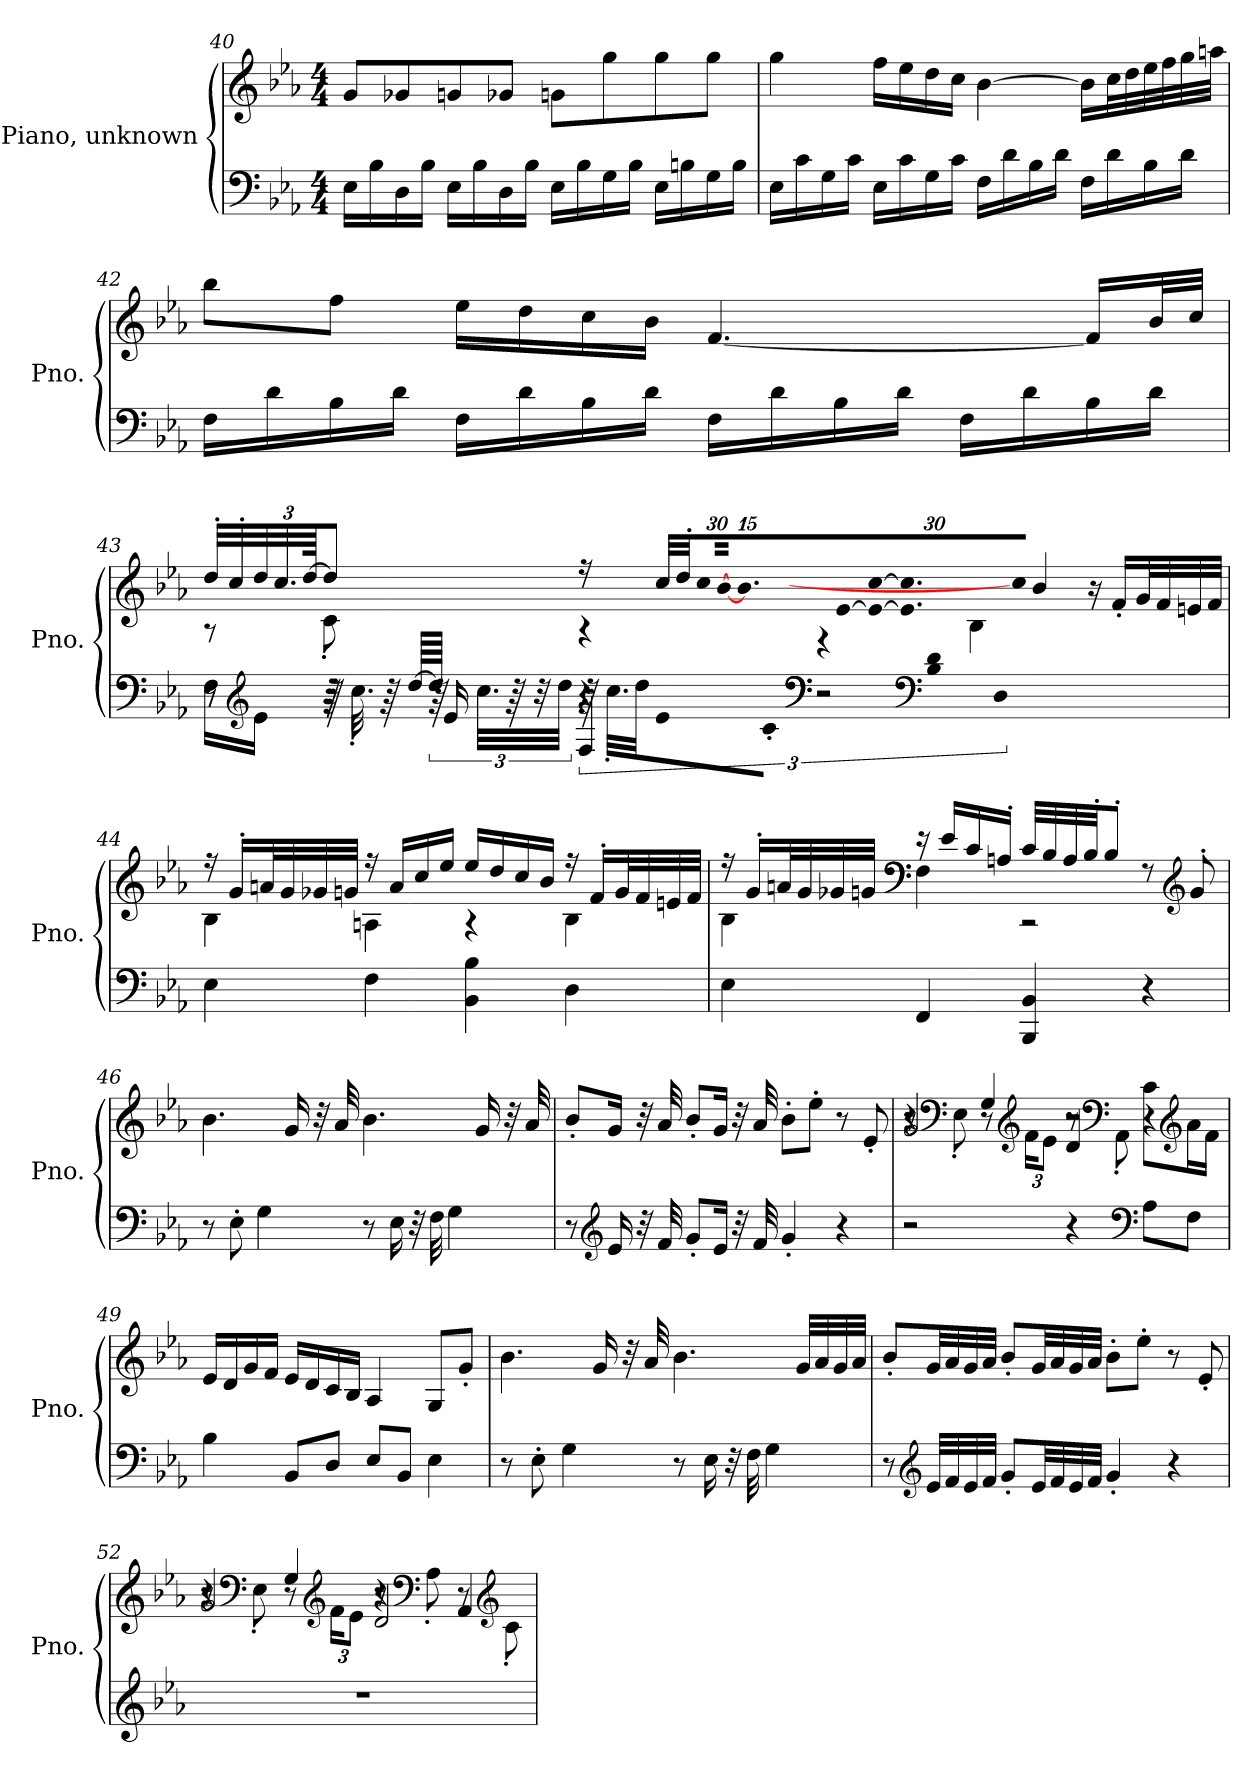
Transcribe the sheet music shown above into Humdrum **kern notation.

**kern	**kern
*part1	*part1
*staff2	*staff1
*I"Piano, unknown	*
*I'Pno.	*
*clefF4	*clefG2
*k[b-e-a-]	*k[b-e-a-]
*M4/4	*M4/4
=40	=40
16E-\LL	8g/L
16B-\	.
16D\	8g-X/
16B-\JJ	.
16E-\LL	8gn/
16B-\	.
16D\	8g-X/J
16B-\JJ	.
16E-\LL	8gn\L
16B-\	.
16G\	8gg\
16B-\JJ	.
16E-\LL	8gg\
16Bn\	.
16G\	8gg\J
16B\JJ	.
!!LO:LB:g=z
=41	=41
16E-\LL	4gg\
16c\	.
16G\	.
16c\JJ	.
16E-\LL	16ff\LL
16c\	16ee-\
16G\	16dd\
16c\JJ	16cc\JJ
16F\LL	[4b-\
16d\	.
16B-\	.
16d\JJ	.
16F\LL	16b-\LL]
16d\	32cc\L
.	32dd\
16B-\	32ee-\
.	32ff\
16d\JJ	32gg\
.	32aan\JJJ
=42	=42
16F\LL	8bb-\L
16d\	.
16B-\	8ff\J
16d\JJ	.
16F\LL	16ee-\LL
16d\	16dd\
16B-\	16cc\
16d\JJ	16b-\JJ
16F\LL	[4.f/
16d\	.
16B-\	.
16d\JJ	.
16F\LL	.
16d\	.
16B-\	16f/LL]
16d\JJ	32b-/L
.	32cc/JJJ
!!LO:LB:g=z
=43	=43
*^	*^
*	*^	*	*
8r	16F\LL	8r	32dd'/LLL	8r
.	.	.	32cc'/	.
*clefG2	*	*	*	*
*	*	*	*Xbrackettup	*
.	16e-\JJ	.	48dd/	.
.	.	.	48.cc/	.
.	.	.	[96dd/JJK	.
32r	64r	16r	8dd/J]	8c'\
.	32.cc'\	.	.	.
64r	.	.	.	.
[64dd/LLLL	.	.	.	.
64dd/JJJJ]	96r	16e-/	.	.
.	48.cc\LLL	.	.	.
64r	.	.	.	.
32r	.	.	.	.
.	48dd\JJJ	.	.	.
4r	96r	4F'/	16r	4r
.	48.cc'\LLL	.	.	.
.	48dd\J	.	.	.
.	16e-\J	.	32cc/LLL	.
.	.	.	32dd'/	.
!	!	!	!LO:N:vis=64	!
.	8c'\J	.	960%17cc/L	.
!	!	!	!LO:N:vis=64	!
.	.	.	[960%17b-/	.
.	.	.	1920ryy	.
!	!	!	!LO:N:vis=64.	!
.	.	.	640%17b-/]	.
!	!	!	!LO:N:vis=256	!
.	.	.	[1920%17e-/K	.
!	!	!	!LO:N:vis=64	!
.	.	.	960%17e-/_ [960%17cc/	.
!	!	!	!LO:N:vis=64.	!
.	.	.	640%17e-/] 640%17cc/_	.
.	.	.	1920ryy	.
!	!	!	!LO:N:vis=256	!
.	.	.	1920%17cc/JJJJk]	.
*clefF4	*	*	*	*
2r	4B-\ 4d\	2r	4b-/	4r
.	4D\	.	16r	4B-\
.	.	.	16f'/LL	.
.	.	.	32g/L	.
.	.	.	32f/	.
.	.	.	32en/	.
.	.	.	32f/JJJ	.
*v	*v	*v	*	*
!!LO:PB:g=z	!!
=44	=44	=44
4E-\	16r	4B-\
.	16g'/LL	.
.	32an/L	.
.	32g/	.
.	32g-X/	.
.	32gn/JJJ	.
4F\	16r	4An\
.	16a/LL	.
.	16cc/	.
.	16ee-/JJ	.
4BB-\ 4B-\	16ee-/LL	4r
.	16dd/	.
.	16cc/	.
.	16b-/JJ	.
4D\	16r	4B-\
.	16f'/LL	.
.	32g/L	.
.	32f/	.
.	32en/	.
.	32f/JJJ	.
!!LO:LB:g=z	!!
=45	=45	=45
4E-\	16r	4B-\
.	16g'/LL	.
.	32an/L	.
.	32g/	.
.	32g-X/	.
.	32gn/JJJ	.
*	*clefF4	*
4FF/	16r	4F\
.	16e-/LL	.
.	16c/	.
.	16An'/JJ	.
4BBB-/ 4BB-/	32c/LLL	2r
.	32B-/	.
.	32A/	.
.	32B-'/JJ	.
.	8B-'/J	.
4r	8r	.
*	*clefG2	*
.	8g'/	.
*	*v	*v
=46	=46
8r	4.b-\
8E-'\	.
4G\	.
.	16g/
.	32r
.	32a-/
8r	4.b-\
16E-\	.
32r	.
32F\	.
4G\	.
.	16g/
.	32r
.	32a-/
!!LO:LB:g=z
=47	=47
8r	8b-'/L
*clefG2	*
16e-/	16g/Jk
32r	32r
32f/	32a-/
8g'/L	8b-'/L
16e-/Jk	16g/Jk
32r	32r
32f/	32a-/
4g'/	8b-'\L
.	8ee-'\J
4r	8r
.	8e-'/
=48	=48
*	*^
*	*	*^
2r	2g/	8r	4r
*	*clefF4	*	*
.	.	8E-'\	.
.	.	8r	4G/
*	*clefG2	*	*
.	.	24f\KL	.
.	.	12e-\J	.
4r	4d/	8r	2r
*	*clefF4	*	*
.	.	8AA-'\	.
*clefF4	*	*	*
8A-\L	4r	8c\L	.
*	*clefG2	*	*
8F\J	.	16a-\L	.
.	.	16f\JJ	.
*	*v	*v	*v
!!LO:LB:g=z
=49	=49
4B-\	16e-/LL
.	16d/
.	16g/
.	16f/JJ
8BB-/L	16e-/LL
.	16d/
8D/J	16c/
.	16B-/JJ
8E-/L	4A-/
8BB-/J	.
4E-\	8G/L
.	8g'/J
=50	=50
8r	4.b-\
8E-'\	.
4G\	.
.	16g/
.	32r
.	32a-/
8r	4.b-\
16E-\	.
32r	.
32F\	.
4G\	.
.	32g/LLL
.	32a-/
.	32g/
.	32a-/JJJ
=51	=51
8r	8b-'/L
*clefG2	*
32e-/LLL	32g/LL
32f/	32a-/
32e-/	32g/
32f/JJJ	32a-/JJJ
8g'/L	8b-'/L
32e-/LL	32g/LL
32f/	32a-/
32e-/	32g/
32f/JJJ	32a-/JJJ
4g'/	8b-'\L
.	8ee-'\J
4r	8r
.	8e-'/
!!LO:LB:g=z
=52	=52
*	*^
*	*	*^
1r	2g/	8r	4r
*	*clefF4	*	*
.	.	8E-'\	.
.	.	8r	4G/
*	*clefG2	*	*
.	.	24f\KL	.
.	.	12e-\J	.
.	2d/	8r	4r
*	*clefF4	*	*
.	.	8A-'\	.
.	.	8r	4AA-/
*	*clefG2	*	*
.	.	8c'\	.
*	*v	*v	*v
=	=
*-	*-
